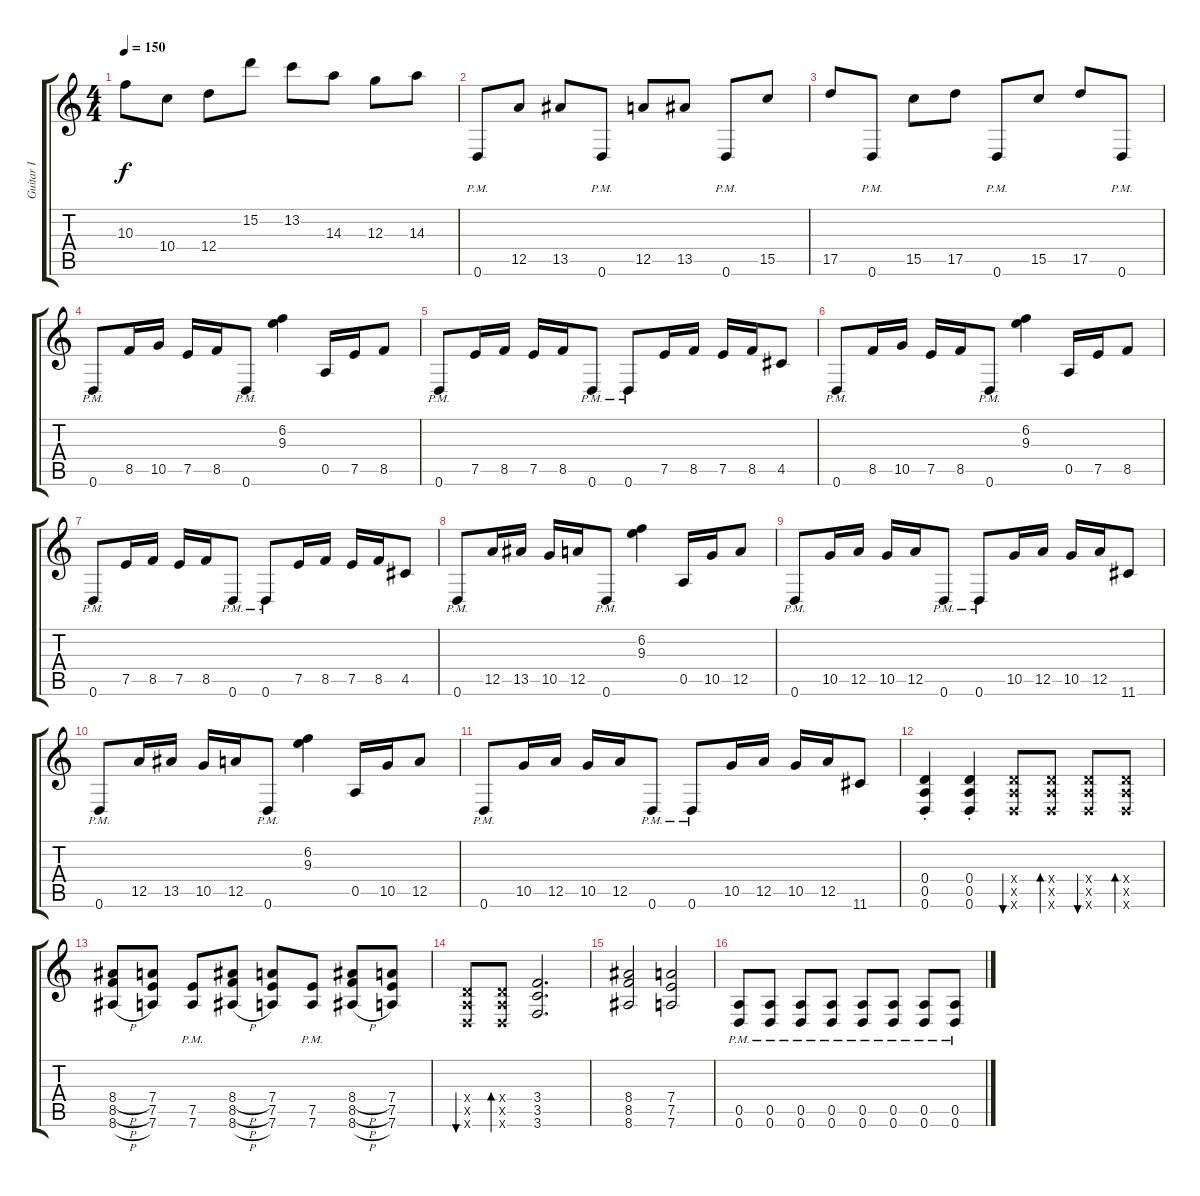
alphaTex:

\track ("Guitar I" "Guitar I") {instrument distortionguitar}
\staff {score tabs}
\tuning (E4 B3 G3 D3 A2 D2) {hide}
\ts (4 4)
\tempo 150
\clef g2
\ks c
10.3.8{dy f} 10.4.8 12.4.8 15.2.8 13.2.8 14.3.8 12.3.8 14.3.8 |
0.6{pm}.8 12.5.8 13.5.8 0.6{pm}.8 12.5.8 13.5.8 0.6{pm}.8 15.5.8 |
17.5.8 0.6{pm}.8 15.5.8 17.5.8 0.6{pm}.8 15.5.8 17.5.8 0.6{pm}.8 |
0.6{pm}.8 8.5.16 10.5.16 7.5.16 8.5.16 0.6{pm}.8 (6.2 9.3).4 0.5.16 7.5.16 8.5.8 |
0.6{pm}.8 7.5.16 8.5.16 7.5.16 8.5.16 0.6{pm}.8 0.6{pm}.8 7.5.16 8.5.16 7.5.16 8.5.16 4.5.8 |
0.6{pm}.8 8.5.16 10.5.16 7.5.16 8.5.16 0.6{pm}.8 (6.2 9.3).4 0.5.16 7.5.16 8.5.8 |
0.6{pm}.8 7.5.16 8.5.16 7.5.16 8.5.16 0.6{pm}.8 0.6{pm}.8 7.5.16 8.5.16 7.5.16 8.5.16 4.5.8 |
0.6{pm}.8 12.5.16 13.5.16 10.5.16 12.5.16 0.6{pm}.8 (6.2 9.3).4 0.5.16 10.5.16 12.5.8 |
0.6{pm}.8 10.5.16 12.5.16 10.5.16 12.5.16 0.6{pm}.8 0.6{pm}.8 10.5.16 12.5.16 10.5.16 12.5.16 11.6.8 |
0.6{pm}.8 12.5.16 13.5.16 10.5.16 12.5.16 0.6{pm}.8 (6.2 9.3).4 0.5.16 10.5.16 12.5.8 |
0.6{pm}.8 10.5.16 12.5.16 10.5.16 12.5.16 0.6{pm}.8 0.6{pm}.8 10.5.16 12.5.16 10.5.16 12.5.16 11.6.8 |
(0.4{st} 0.5{st} 0.6{st}).4 (0.4{st} 0.5{st} 0.6{st}).4 (0.4{x} 0.5{x} 0.6{x}).8{bu 60} (0.4{x} 0.5{x} 0.6{x}).8{bd 60} (0.4{x} 0.5{x} 0.6{x}).8{bu 60} (0.4{x} 0.5{x} 0.6{x}).8{bd 60} |
(8.4{h} 8.5{h} 8.6{h}).8 (7.4 7.5 7.6).8 (7.5{pm} 7.6{pm}).8 (8.4{h} 8.5{h} 8.6{h}).8 (7.4 7.5 7.6).8 (7.5{pm} 7.6{pm}).8 (8.4{h} 8.5{h} 8.6{h}).8 (7.4 7.5 7.6).8 |
(0.4{x} 0.5{x} 0.6{x}).8{bu 60} (0.4{x} 0.5{x} 0.6{x}).8{bd 60} (3.4 3.5 3.6).2{d} |
(8.4 8.5 8.6).2 (7.4 7.5 7.6).2 |
(0.5{pm} 0.6{pm}).8 (0.5{pm} 0.6{pm}).8 (0.5{pm} 0.6{pm}).8 (0.5{pm} 0.6{pm}).8 (0.5{pm} 0.6{pm}).8 (0.5{pm} 0.6{pm}).8 (0.5{pm} 0.6{pm}).8 (0.5{pm} 0.6{pm}).8
